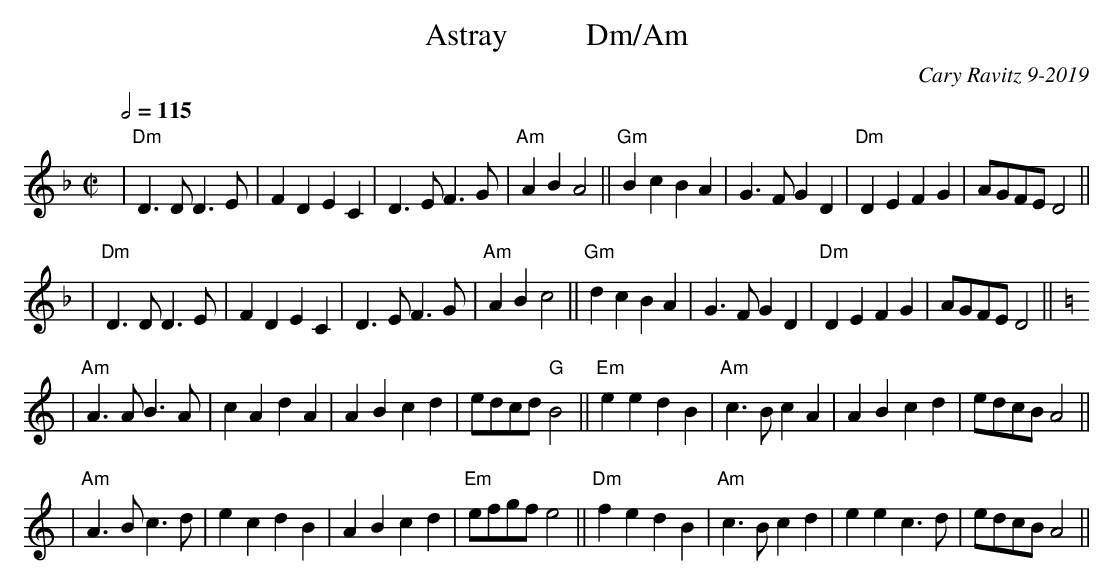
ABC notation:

X:1
T: Astray          Dm/Am
C: Cary Ravitz 9-2019
M: C|
L: 1/8
Q: 1/2=115
K:Dm
| "Dm"D3 D1 D3 E1 |  F2 D2 E2 C2 | D3 E1F3G1 | "Am"A2 B2 A4  || "Gm"B2 c2 B2 A2 | G3 F1 G2 D2 | "Dm"D2E2 F2 G2| AGFE D4 ||
| "Dm"D3 D1 D3 E1 |  F2 D2 E2 C2 | D3 E1F3G1 | "Am"A2 B2 c4  || "Gm"d2 c2 B2 A2 | G3 F1 G2 D2 | "Dm"D2E2 F2 G2| AGFE D4 ||
K: Am
| "Am"A3 AB3 A | c2 A2 d2 A2 | A2 B2 c2 d2 | edcd "G"B4 || "Em"e2 e2 d2 B2 | "Am"c3 B1 c2 A2 | A2 B2 c2 d2 | edcB A4 ||
| "Am"A3 Bc3 d | e2 c2 d2 B2 | A2 B2 c2 d2 | "Em"efgf e4 || "Dm"f2 e2 d2 B2 | "Am"c3 B c2 d2 | e2 e2 c3 d | edcB A4 ||
